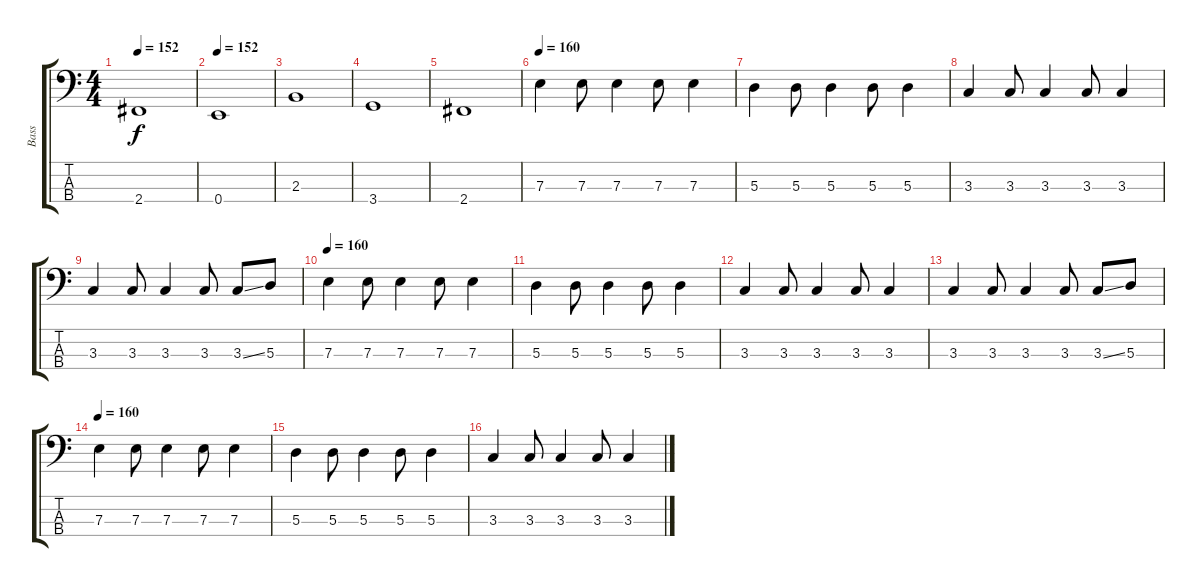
\track ("Bass" "Bass") {instrument electricbassfinger}
\staff {score tabs}
\tuning (G2 D2 A1 E1) {hide}
\ts (4 4)
\tempo 152
\clef f4
\ks c
2.4.1{dy f} |
\tempo 152
0.4.1 |
2.3.1 |
3.4.1 |
2.4.1 |
\tempo 160
7.3.4 7.3.8 7.3.4 7.3.8 7.3.4 |
5.3.4 5.3.8 5.3.4 5.3.8 5.3.4 |
3.3.4 3.3.8 3.3.4 3.3.8 3.3.4 |
3.3.4 3.3.8 3.3.4 3.3.8 3.3{ss}.8 5.3.8 |
\tempo 160
7.3.4 7.3.8 7.3.4 7.3.8 7.3.4 |
5.3.4 5.3.8 5.3.4 5.3.8 5.3.4 |
3.3.4 3.3.8 3.3.4 3.3.8 3.3.4 |
3.3.4 3.3.8 3.3.4 3.3.8 3.3{ss}.8 5.3.8 |
\tempo 160
7.3.4 7.3.8 7.3.4 7.3.8 7.3.4 |
5.3.4 5.3.8 5.3.4 5.3.8 5.3.4 |
3.3.4 3.3.8 3.3.4 3.3.8 3.3.4
